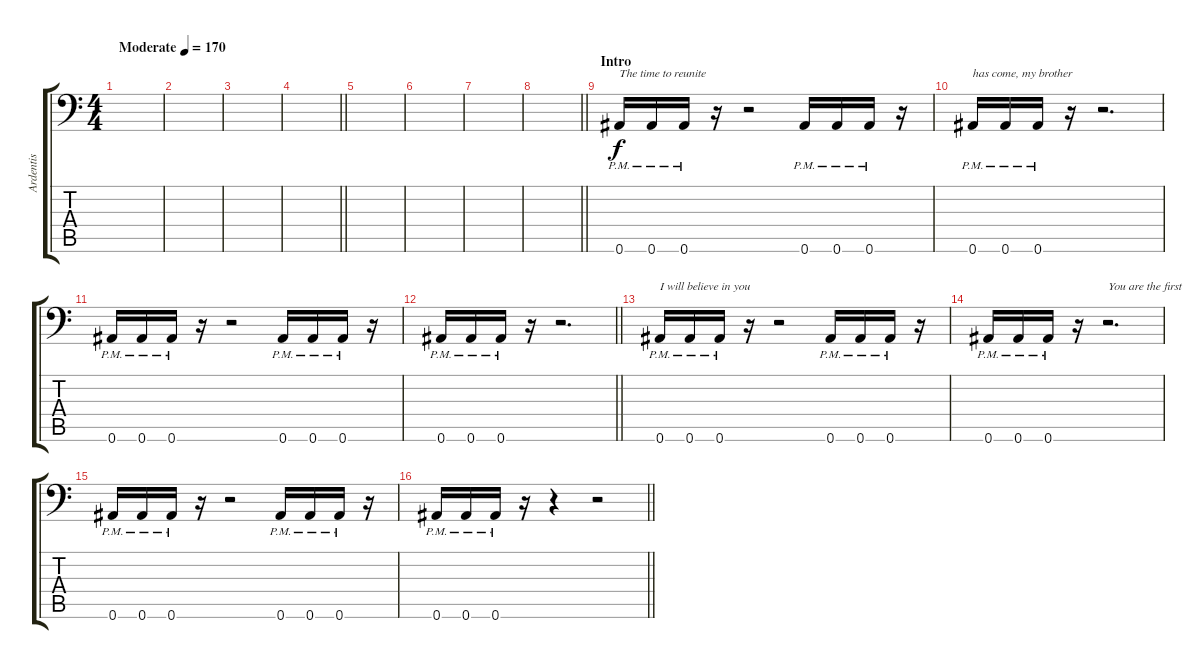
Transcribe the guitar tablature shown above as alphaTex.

\track ("Ardentis" "Ardentis") {instrument overdrivenguitar}
\staff {score tabs}
\tuning (C4 G3 Eb3 Bb2 F2 Bb1) {hide}
\ts (4 4)
\tempo (170 "Moderate")
\clef f4
\ks c
|
|
|
\barLineRight lightlight
|
|
|
|
\barLineRight lightlight
|
\section ("" "Intro")
0.6{pm}.16{txt "The time to reunite"} 0.6{pm}.16 0.6{pm}.16 r.16 r.2 0.6{pm}.16 0.6{pm}.16 0.6{pm}.16 r.16 |
0.6{pm}.16{txt "has come, my brother"} 0.6{pm}.16 0.6{pm}.16 r.16 r.2{d} |
0.6{pm}.16 0.6{pm}.16 0.6{pm}.16 r.16 r.2 0.6{pm}.16 0.6{pm}.16 0.6{pm}.16 r.16 |
\barLineRight lightlight
0.6{pm}.16 0.6{pm}.16 0.6{pm}.16 r.16 r.2{d} |
0.6{pm}.16{txt "I will believe in you"} 0.6{pm}.16 0.6{pm}.16 r.16 r.2 0.6{pm}.16 0.6{pm}.16 0.6{pm}.16 r.16 |
0.6{pm}.16 0.6{pm}.16 0.6{pm}.16 r.16 r.2{d txt "You are the first"} |
0.6{pm}.16 0.6{pm}.16 0.6{pm}.16 r.16 r.2 0.6{pm}.16 0.6{pm}.16 0.6{pm}.16 r.16 |
\barLineRight lightlight
0.6{pm}.16 0.6{pm}.16 0.6{pm}.16 r.16 r.4 r.2
